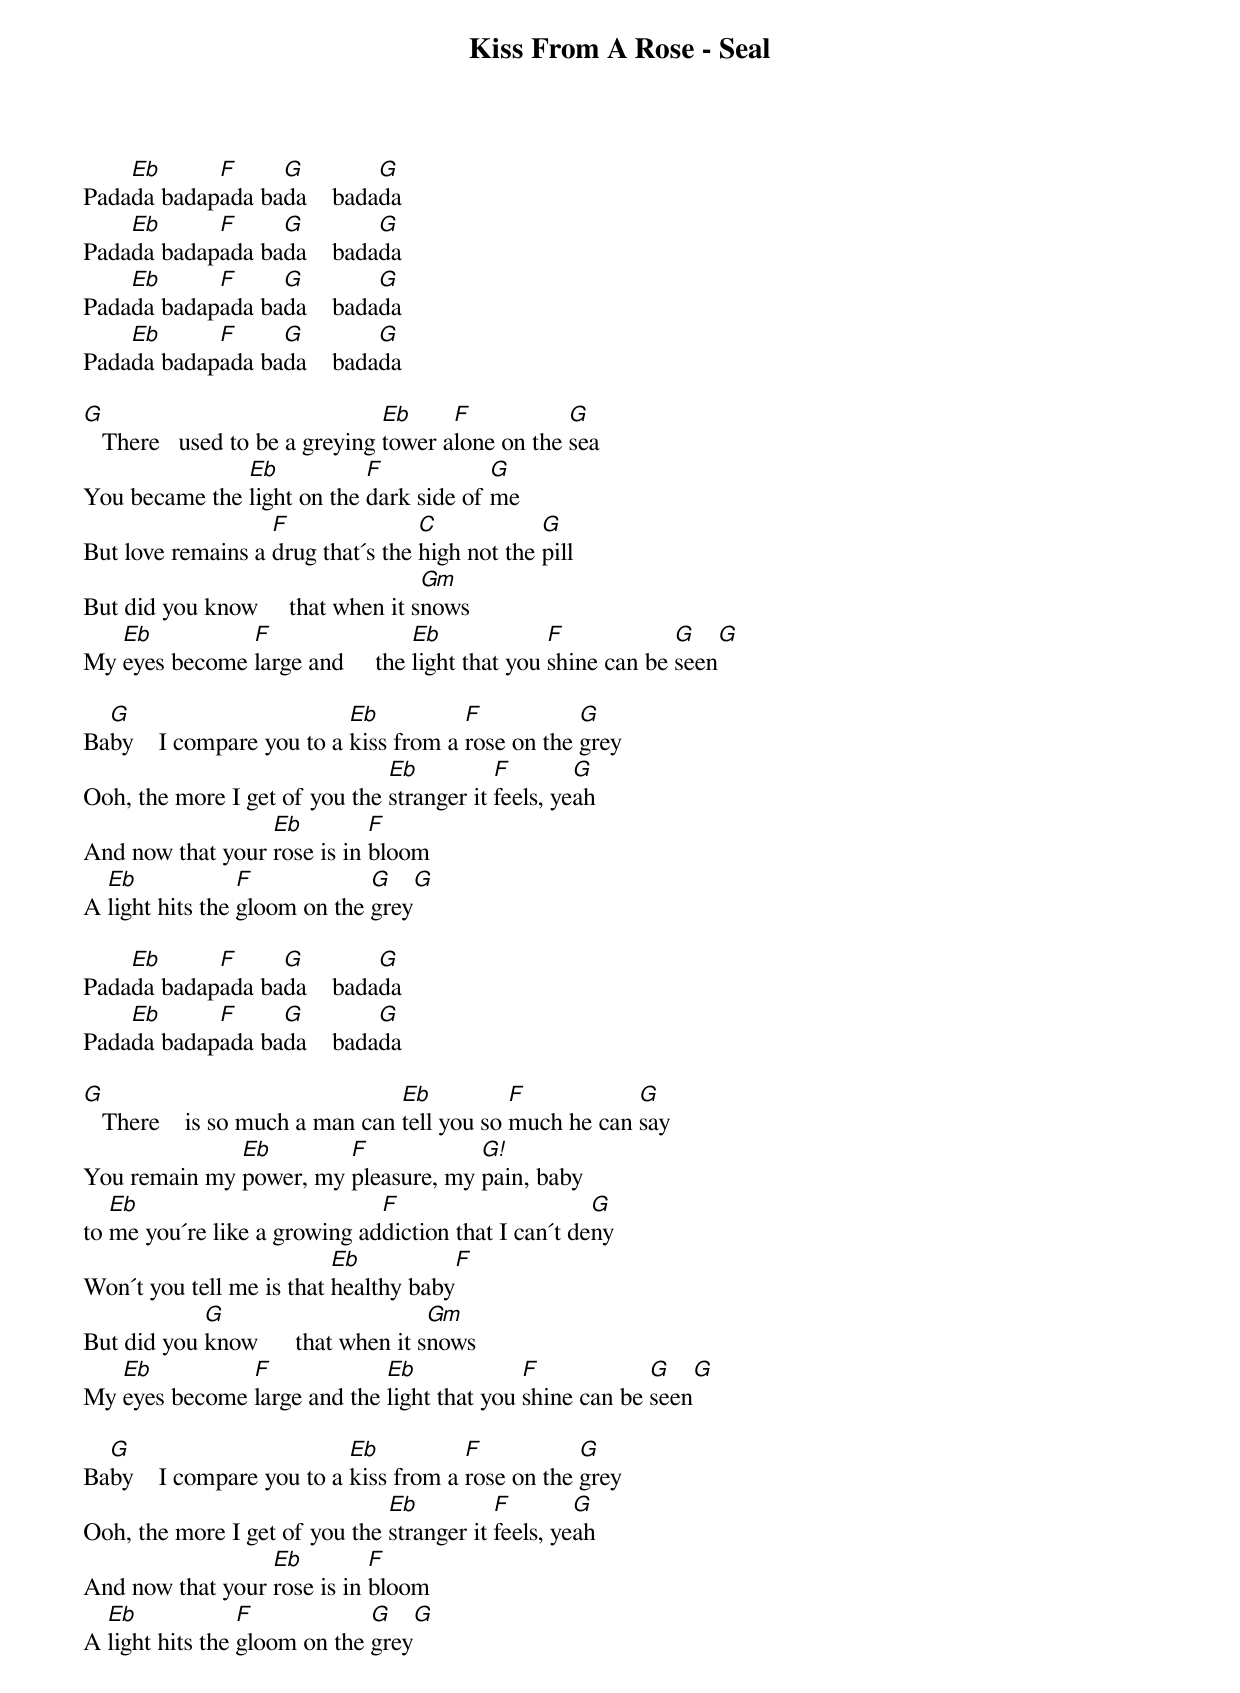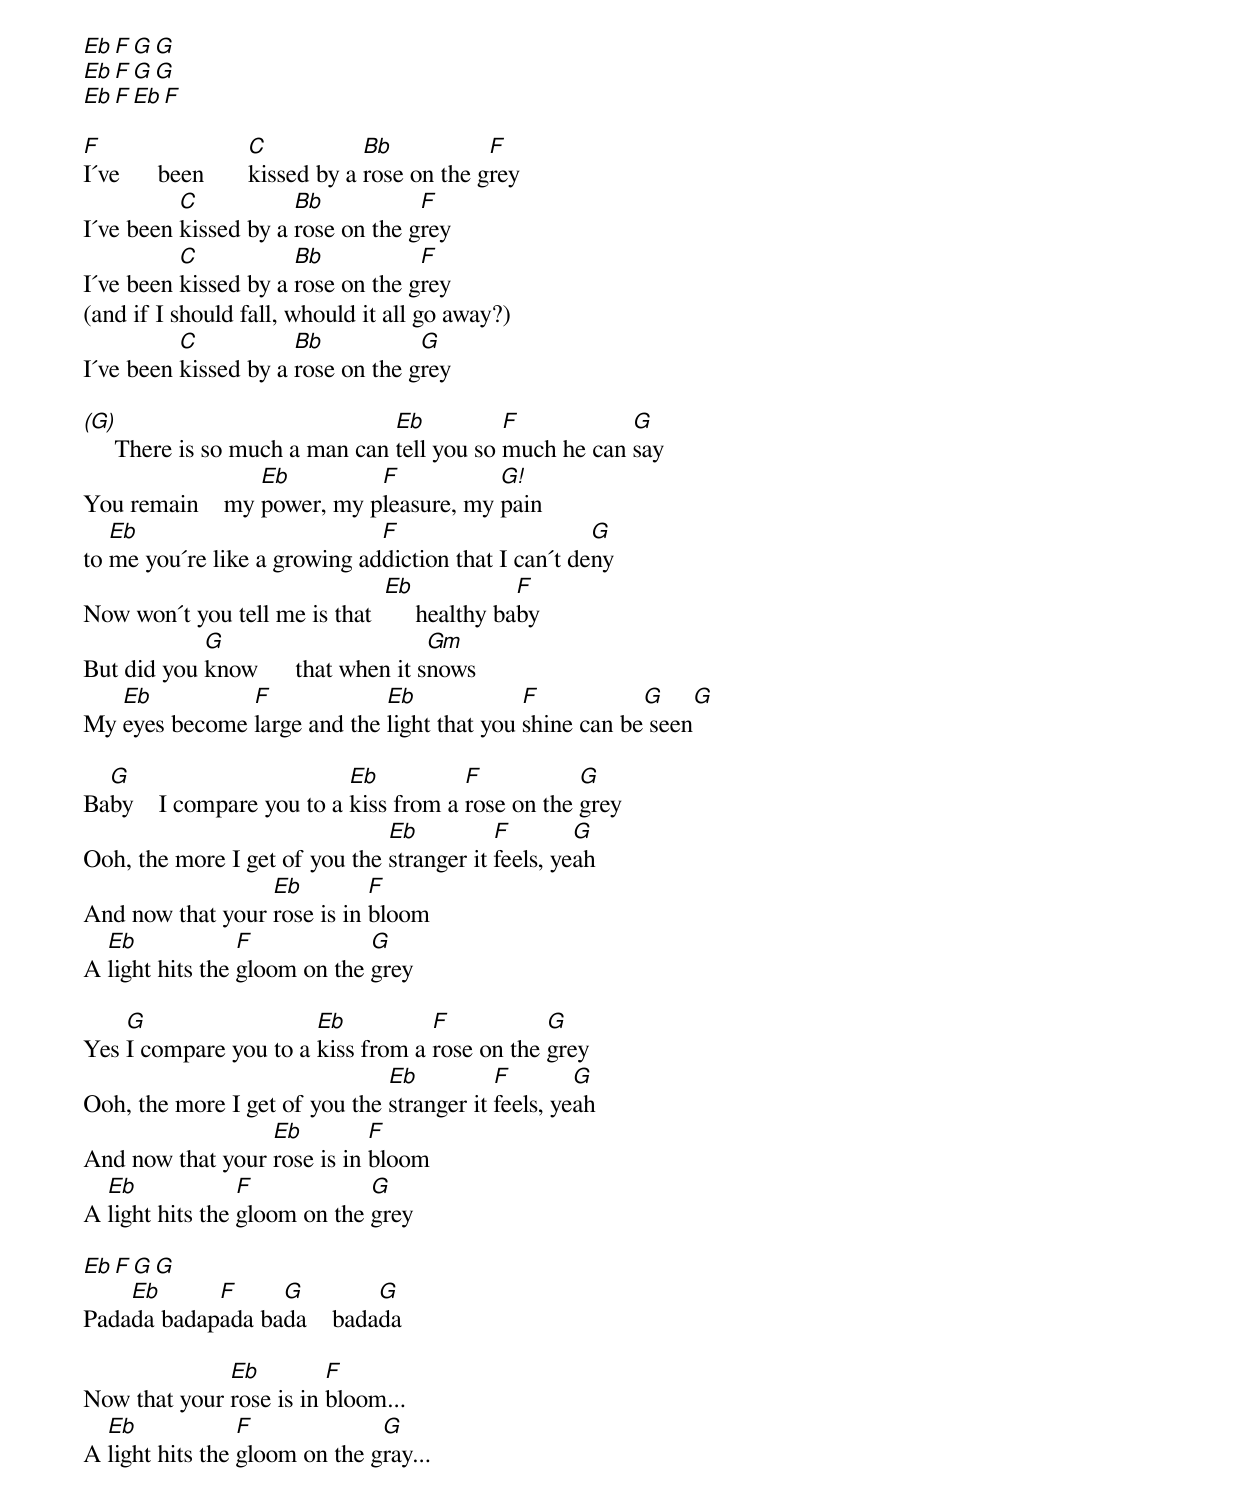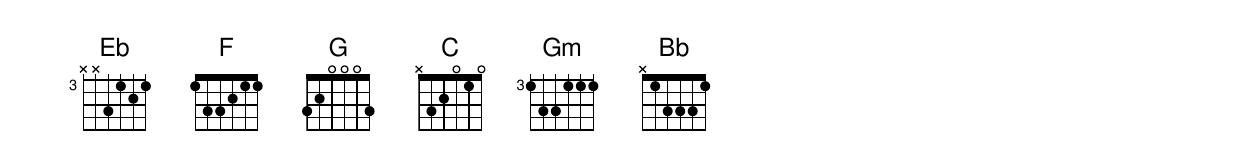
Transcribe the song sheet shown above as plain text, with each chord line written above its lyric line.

Kiss From A Rose - Seal

    Eb      F     G         G
Padada badapada bada    badada
    Eb      F     G         G
Padada badapada bada    badada
    Eb      F     G         G
Padada badapada bada    badada
    Eb      F     G         G
Padada badapada bada    badada

G                               Eb     F           G
   There   used to be a greying tower alone on the sea
               Eb           F            G
You became the light on the dark side of me
                   F               C            G
But love remains a drug that´s the high not the pill
                                   Gm
But did you know     that when it snows
   Eb          F                 Eb             F            G     G
My eyes become large and     the light that you shine can be seen

  G                        Eb          F           G
Baby    I compare you to a kiss from a rose on the grey
                               Eb          F        G
Ooh, the more I get of you the stranger it feels, yeah
                  Eb         F
And now that your rose is in bloom
  Eb             F            G     G
A light hits the gloom on the grey

    Eb      F     G         G
Padada badapada bada    badada
    Eb      F     G         G
Padada badapada bada    badada

G                                Eb          F           G
   There    is so much a man can tell you so much he can say
              Eb        F            G!
You remain my power, my pleasure, my pain, baby
   Eb                         F                      G
to me you´re like a growing addiction that I can´t deny
                          Eb           F
Won´t you tell me is that healthy baby
            G                       Gm
But did you know      that when it snows
   Eb          F             Eb             F            G     G
My eyes become large and the light that you shine can be seen

  G                        Eb          F           G
Baby    I compare you to a kiss from a rose on the grey
                               Eb          F        G
Ooh, the more I get of you the stranger it feels, yeah
                  Eb         F
And now that your rose is in bloom
  Eb             F            G     G
A light hits the gloom on the grey

    Eb      F        G         G
    Eb      F        G         G
    Eb      F        Eb        F

F                    C           Bb           F
I´ve      been       kissed by a rose on the grey
          C           Bb           F
I´ve been kissed by a rose on the grey
          C           Bb           F
I´ve been kissed by a rose on the grey
(and if I should fall, whould it all go away?)
          C           Bb           G
I´ve been kissed by a rose on the grey

(G)                             Eb          F           G
     There is so much a man can tell you so much he can say
                 Eb         F           G!
You remain    my power, my pleasure, my pain
   Eb                         F                      G
to me you´re like a growing addiction that I can´t deny
                               Eb             F
Now won´t you tell me is that       healthy baby
            G                       Gm
But did you know      that when it snows
   Eb          F             Eb             F           G      G
My eyes become large and the light that you shine can be seen

  G                        Eb          F           G
Baby    I compare you to a kiss from a rose on the grey
                               Eb          F        G
Ooh, the more I get of you the stranger it feels, yeah
                  Eb         F
And now that your rose is in bloom
  Eb             F            G
A light hits the gloom on the grey

    G                  Eb          F           G
Yes I compare you to a kiss from a rose on the grey
                               Eb          F        G
Ooh, the more I get of you the stranger it feels, yeah
                  Eb         F
And now that your rose is in bloom
  Eb             F            G
A light hits the gloom on the grey

          Eb               F           G                 G
    Eb      F     G         G
Padada badapada bada    badada

              Eb         F
Now that your rose is in bloom...
  Eb             F             G
A light hits the gloom on the gray...
